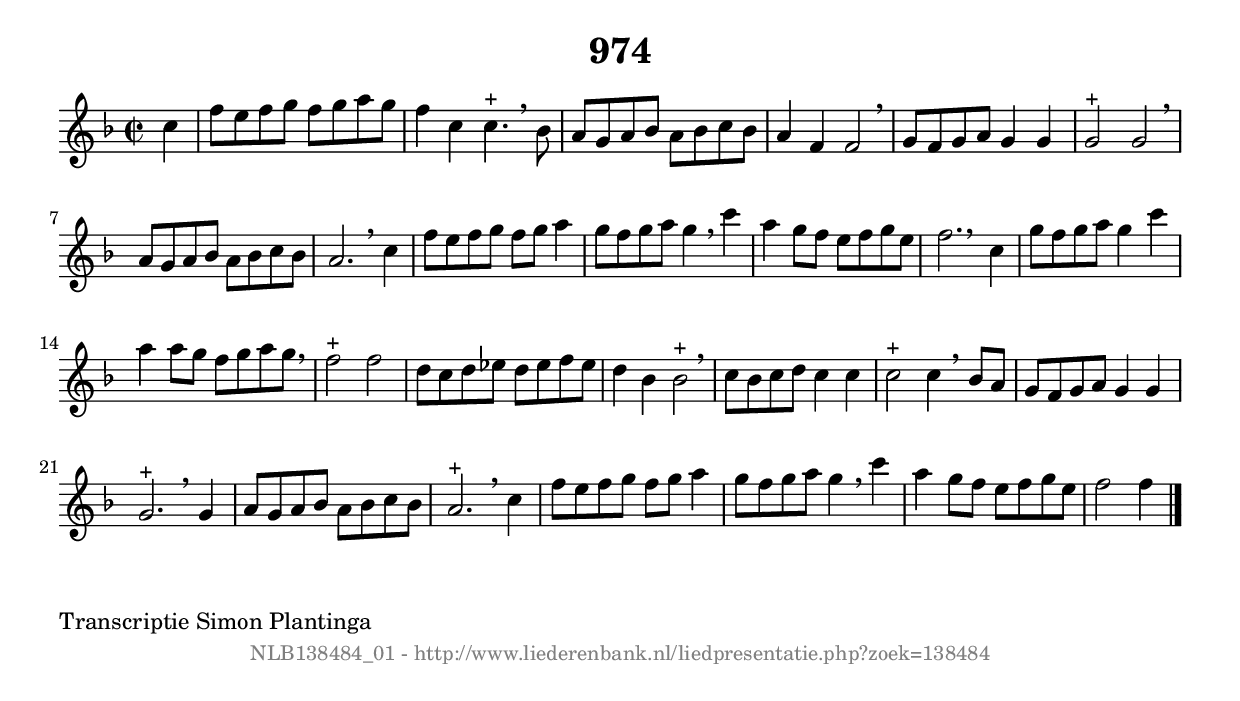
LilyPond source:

%
% produced by wce2krn 1.64 (7 June 2014)
%
\version"2.16"
#(append! paper-alist '(("long" . (cons (* 210 mm) (* 2000 mm)))))
#(set-default-paper-size "long")
sb = {\breathe}
mBreak = {\breathe }
bBreak = {\breathe }
x = {\once\override NoteHead #'style = #'cross }
gl=\glissando
itime={\override Staff.TimeSignature #'stencil = ##f }
ficta = {\once\set suggestAccidentals = ##t}
fine = {\once\override Score.RehearsalMark #'self-alignment-X = #1 \mark \markup {\italic{Fine}}}
dc = {\once\override Score.RehearsalMark #'self-alignment-X = #1 \mark \markup {\italic{D.C.}}}
dcf = {\once\override Score.RehearsalMark #'self-alignment-X = #1 \mark \markup {\italic{D.C. al Fine}}}
dcc = {\once\override Score.RehearsalMark #'self-alignment-X = #1 \mark \markup {\italic{D.C. al Coda}}}
ds = {\once\override Score.RehearsalMark #'self-alignment-X = #1 \mark \markup {\italic{D.S.}}}
dsf = {\once\override Score.RehearsalMark #'self-alignment-X = #1 \mark \markup {\italic{D.S. al Fine}}}
dsc = {\once\override Score.RehearsalMark #'self-alignment-X = #1 \mark \markup {\italic{D.S. al Coda}}}
pv = {\set Score.repeatCommands = #'((volta "1"))}
sv = {\set Score.repeatCommands = #'((volta "2"))}
tv = {\set Score.repeatCommands = #'((volta "3"))}
qv = {\set Score.repeatCommands = #'((volta "4"))}
xv = {\set Score.repeatCommands = #'((volta #f))}
\header{ tagline = ""
title = "974"
}
\score {{
\key f \major
\relative g'
{
\set melismaBusyProperties = #'()
\partial 32*8
\time 2/2
\tempo 4=120
\override Score.MetronomeMark #'transparent = ##t
\override Score.RehearsalMark #'break-visibility = #(vector #t #t #f)
c4 | f8 e8 f8 g8 f8 g8 a8 g8 | f4 c4 c4.^"+" \sb bes8 | a8 g8 a8 bes8 a8 bes8 c8 bes8 | a4 f4 f2 | \mBreak \bar "|"
g8 f8 g8 a8 g4 g4 | g2^"+" g2 \sb | a8 g8 a8 bes8 a8 bes8 c8 bes8 | a2. \mBreak
c4 | f8 e8 f8 g8 f8 g8 a4 | g8 f8 g8 a8 g4 \sb c4 | a4 g8 f8 e8 f8 g8 e8 | f2. \bar ":|:" \bBreak
c4 | g'8 f8 g8 a8 g4 c4 | a4 a8 g8 f8 g8 a8 g8 \sb | f2^"+" f2 | d8 c8 d8 ees8 d8 ees8 f8 ees8 | d4 bes4 bes2^"+" | \mBreak \bar "|"
c8 bes8 c8 d8 c4 c4 | c2^"+" c4 \sb bes8 a8 | g8 f8 g8 a8 g4 g4 | g2.^"+" \mBreak
g4 | a8 g8 a8 bes8 a8 bes8 c8 bes8 | a2.^"+" \sb c4 | f8 e8 f8 g8 f8 g8 a4 | g8 f8 g8 a8 g4 \sb c4 | a4 g8 f8 e8 f8 g8 e8 | f2 f4 \bar "|."
 }}
 \midi { }
 \layout {
            indent = 0.0\cm
}
}
\markup { \wordwrap-string #" 
Transcriptie Simon Plantinga
"}
\markup { \vspace #0 } \markup { \with-color #grey \fill-line { \center-column { \smaller "NLB138484_01 - http://www.liederenbank.nl/liedpresentatie.php?zoek=138484" } } }
